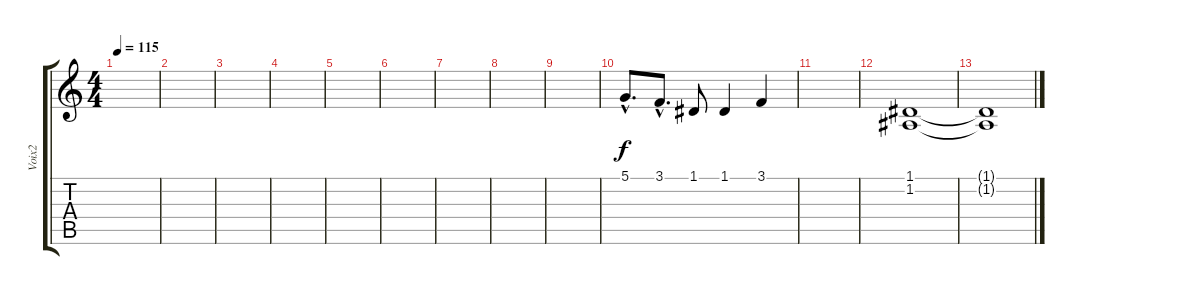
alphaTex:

\track ("Voix2" "Voix2") {instrument sopranosax}
\staff {score tabs}
\tuning (D4 A3 F3 C3 G2 C2) {hide}
\ts (4 4)
\tempo 115
\clef g2
\ks c
|
|
|
|
|
|
|
|
|
5.1{hac}.8{d} 3.1{hac}.8{d} 1.1.8 1.1.4 3.1.4 |
|
(1.1 1.2).1 |
(1.1{t} 1.2{t}).1
